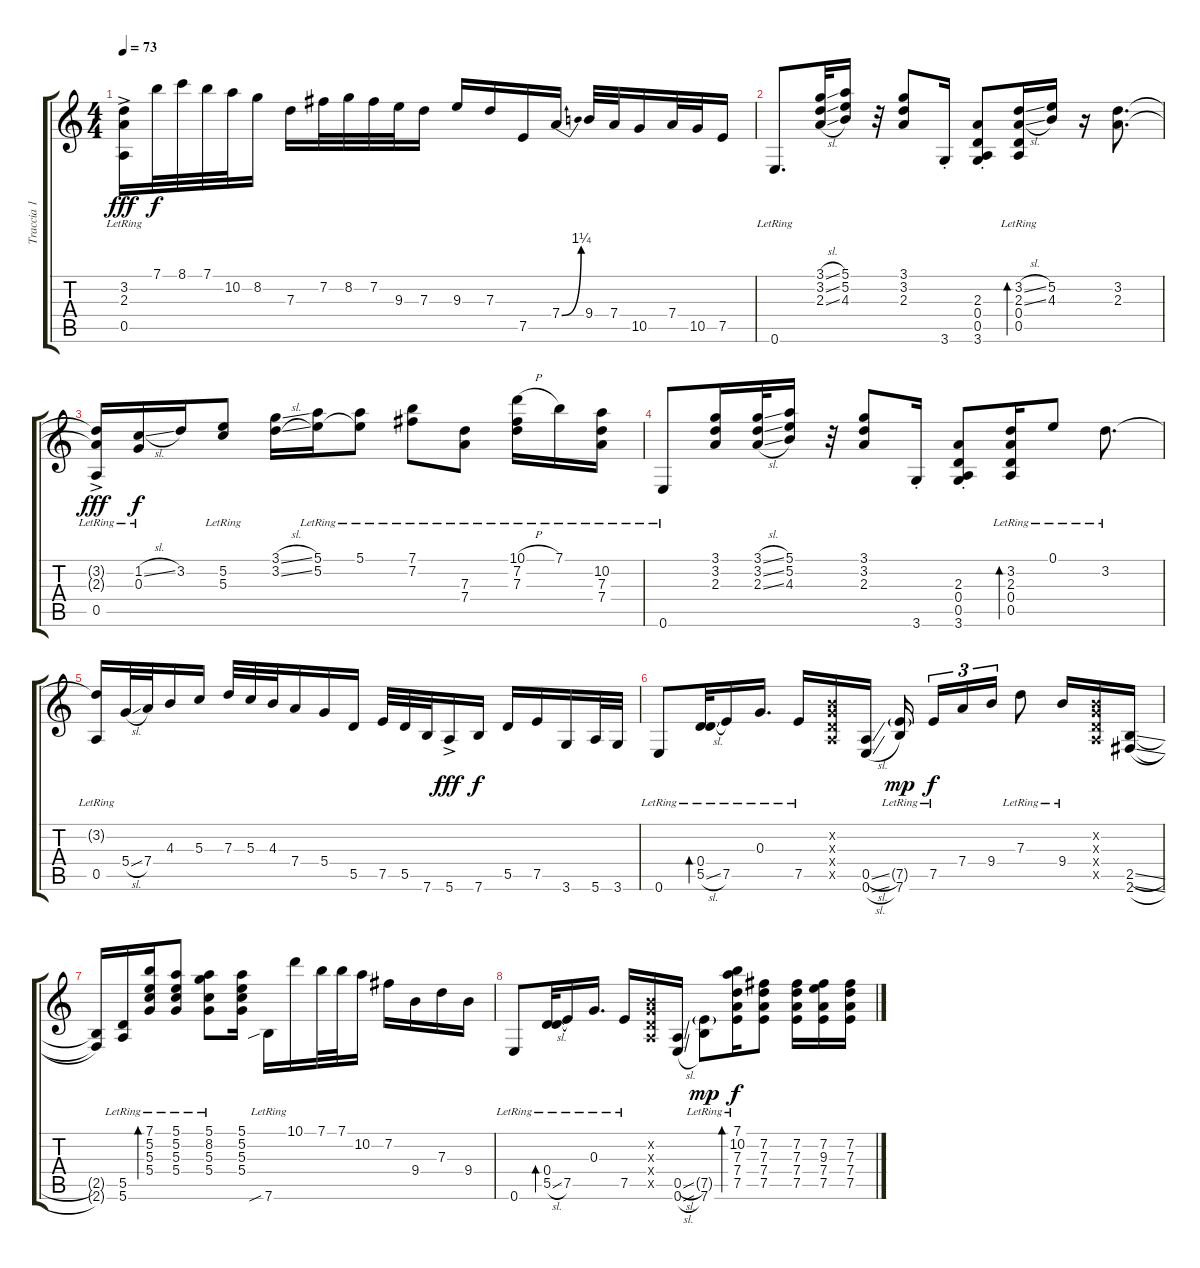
\track ("Traccia 1" "Traccia 1") {instrument acousticguitarnylon}
\staff {score tabs}
\tuning (E4 B3 G3 D3 A2 E2) {hide}
\ts (4 4)
\tempo 73
\clef g2
\ks c
(3.2{t} 2.3{t} 0.5{ac lr}).16{dy fff} 7.1.32{dy f} 8.1.32 7.1.32 10.2.32 8.2.16 7.3.16 7.2.32 8.2.32 7.2.32 9.3.32 7.3.16 9.3.16 7.3.16 7.5.16 7.4{be (bend 0 0 60 5)}.16 9.4.32 7.4.32 10.5.16 7.4.32 10.5.32 7.5.16 |
0.6{lr}.8{d} (3.1{sl} 3.2{sl} 2.3{sl}).32 (5.1 5.2 4.3).16 r.32 (3.1 3.2 2.3).8 3.6{st}.16 (2.3{st} 0.4 0.5 3.6).8 (3.2{sl} 2.3{sl} 0.4{lr} 0.5{lr}).16{bd 240} (5.2 4.3).16 r.16 (3.2 2.3).8{d} |
(3.2{t} 2.3{t} 0.5{ac lr}).16{dy fff} (1.2{sl} 0.3{lr}).16{dy f} 3.2.16 (5.2{lr} 5.3{lr}).8 (3.1{sl} 3.2{sl}).16 (5.1{lr} 5.2{lr}).16 (5.1{lr} 5.2{t}).8 (7.1{lr} 7.2{lr}).8 (7.3{lr} 7.4).8 (10.1{h} 7.2{lr} 7.3{lr}).16 7.1{lr}.16 (10.2{lr} 7.3 7.4).16 |
0.6{lr}.8 (3.1 3.2 2.3).16 (3.1{sl} 3.2{sl} 2.3{sl}).32 (5.1 5.2 4.3).16 r.32 (3.1 3.2 2.3).8 3.6{st}.16 (2.3{st} 0.4 0.5 3.6).8 (3.2 2.3 0.4{lr} 0.5{lr}).16{bd 240} 0.1{lr}.8 3.2{lr}.8{d} |
(3.2{t} 0.5{lr}).16 5.4{sl}.32 7.4.32 4.3.16 5.3.16 7.3.32 5.3.32 4.3.32 7.4.16 5.4.16 5.5.16 7.5.32 5.5.32 7.6.32 5.6{ac}.16{dy fff} 7.6.16{dy f} 5.5.16 7.5.16 3.6.16 5.6.32 3.6.32 |
0.6{lr}.8 (0.4{lr} 5.5{sl}).32{bd 60} 7.5{lr}.16 0.3{lr}.16{d} 7.5{lr}.16 (0.2{x} 0.3{x} 0.4{x} 0.5{x}).16 (0.5{sl} 0.6{sl}).16 (7.5{g lr} 7.6{lr}).16{dy mp beam splitsecondary} 7.5{lr}.16{tu (3 2) dy f} 7.4.16{tu (3 2)} 9.4.16{tu (3 2)} 7.3{lr}.8 9.4{lr}.16 (0.2{x} 0.3{x} 0.4{x} 0.5{x}).16 (2.5{sl} 2.6{sl}).16 |
(2.5{t} 2.6{t}).16 (5.5{lr} 5.6{lr}).16 (7.1{lr} 5.2{lr} 5.3{lr} 5.4{lr}).16{bd 60} (5.1{lr} 5.2{lr} 5.3{lr} 5.4{lr}).8 (5.1{lr} 8.2{lr} 5.3{lr} 5.4{lr}).8 (5.1 5.2 5.3 5.4).16 7.6{sib lr}.16 10.1.16 7.1.32 7.1.32 10.2.16 7.2.16 9.4.16 7.3.16 9.4.16 |
0.6{lr}.8 (0.4{lr} 5.5{sl}).32{bd 60} 7.5{lr}.16 0.3{lr}.16{d} 7.5{lr}.16 (0.2{x} 0.3{x} 0.4{x} 0.5{x}).16 (0.5{sl} 0.6{sl}).16 (7.5{g lr} 7.6{lr}).8{dy mp} (7.1{lr} 10.2 7.3 7.4 7.5).16{bd 60 dy f} (7.2 7.3 7.4 7.5).8 (7.2 7.3 7.4 7.5).16 (7.2 9.3 7.4 7.5).16 (7.2 7.3 7.4 7.5).16
